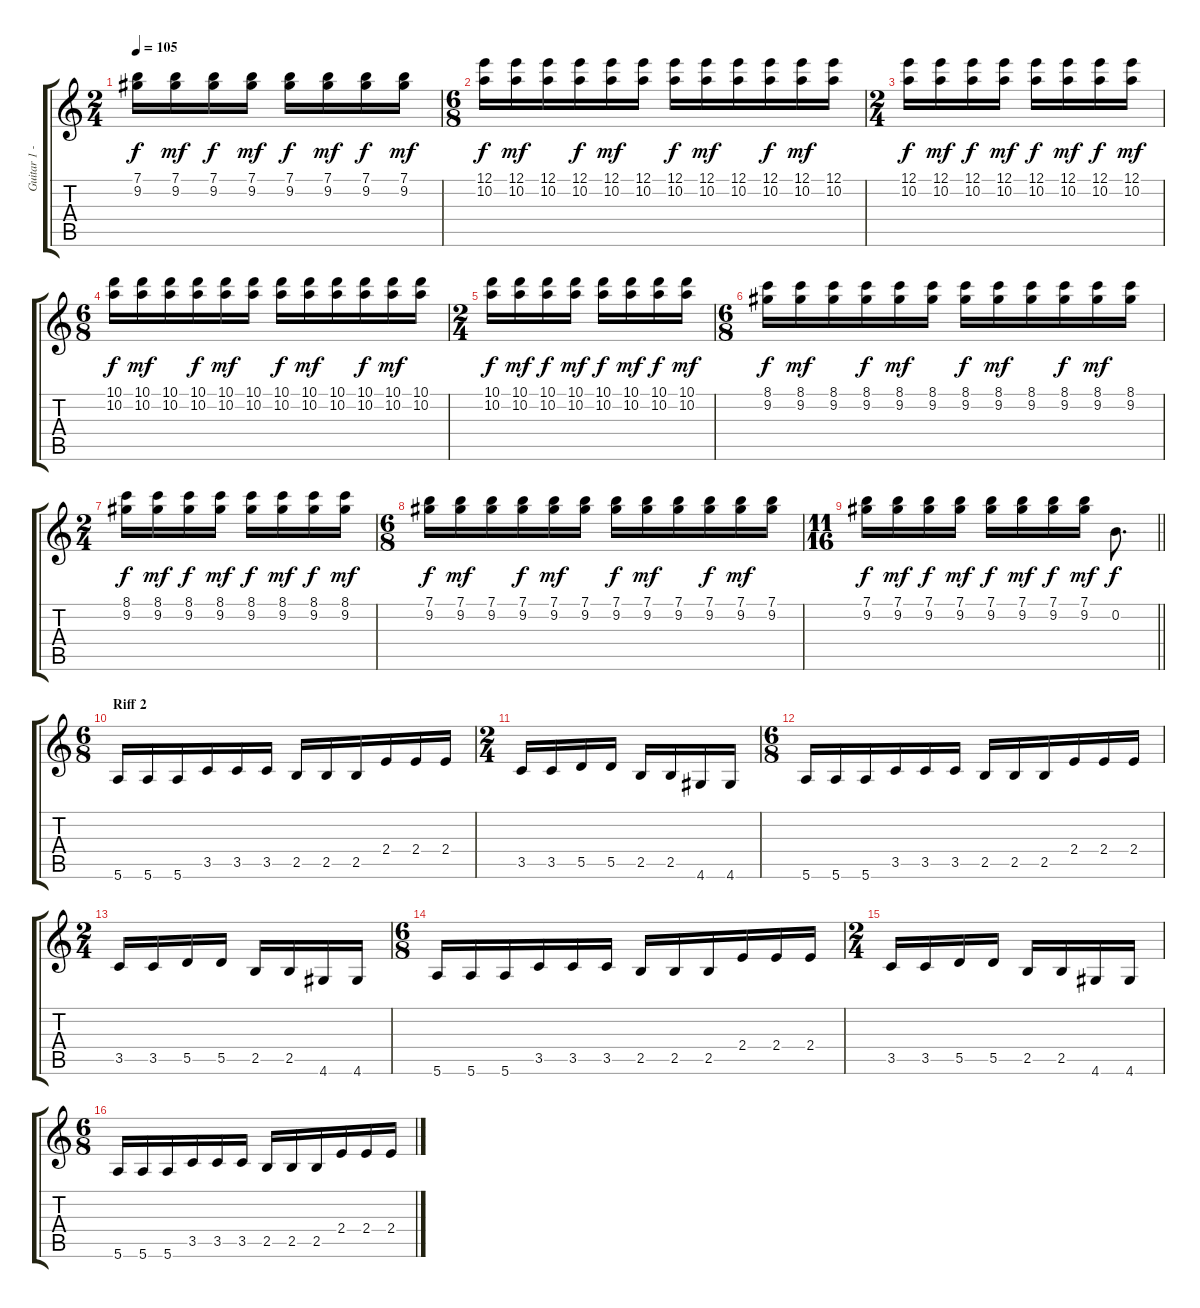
\track ("Guitar 1 - Omar" "Guitar 1 -") {instrument distortionguitar}
\staff {score tabs}
\tuning (E4 B3 G3 D3 A2 E2) {hide}
\ts (2 4)
\tempo 105
\clef g2
\ks c
(7.1 9.2).16{dy f} (7.1 9.2).16{dy mf} (7.1 9.2).16{dy f} (7.1 9.2).16{dy mf} (7.1 9.2).16{dy f} (7.1 9.2).16{dy mf} (7.1 9.2).16{dy f} (7.1 9.2).16{dy mf} |
\ts (6 8)
(12.1 10.2).16{dy f} (12.1 10.2).16{dy mf} (12.1 10.2).16 (12.1 10.2).16{dy f} (12.1 10.2).16{dy mf} (12.1 10.2).16 (12.1 10.2).16{dy f} (12.1 10.2).16{dy mf} (12.1 10.2).16 (12.1 10.2).16{dy f} (12.1 10.2).16{dy mf} (12.1 10.2).16 |
\ts (2 4)
(12.1 10.2).16{dy f} (12.1 10.2).16{dy mf} (12.1 10.2).16{dy f} (12.1 10.2).16{dy mf} (12.1 10.2).16{dy f} (12.1 10.2).16{dy mf} (12.1 10.2).16{dy f} (12.1 10.2).16{dy mf} |
\ts (6 8)
(10.1 10.2).16{dy f} (10.1 10.2).16{dy mf} (10.1 10.2).16 (10.1 10.2).16{dy f} (10.1 10.2).16{dy mf} (10.1 10.2).16 (10.1 10.2).16{dy f} (10.1 10.2).16{dy mf} (10.1 10.2).16 (10.1 10.2).16{dy f} (10.1 10.2).16{dy mf} (10.1 10.2).16 |
\ts (2 4)
(10.1 10.2).16{dy f} (10.1 10.2).16{dy mf} (10.1 10.2).16{dy f} (10.1 10.2).16{dy mf} (10.1 10.2).16{dy f} (10.1 10.2).16{dy mf} (10.1 10.2).16{dy f} (10.1 10.2).16{dy mf} |
\ts (6 8)
(8.1 9.2).16{dy f} (8.1 9.2).16{dy mf} (8.1 9.2).16 (8.1 9.2).16{dy f} (8.1 9.2).16{dy mf} (8.1 9.2).16 (8.1 9.2).16{dy f} (8.1 9.2).16{dy mf} (8.1 9.2).16 (8.1 9.2).16{dy f} (8.1 9.2).16{dy mf} (8.1 9.2).16 |
\ts (2 4)
(8.1 9.2).16{dy f} (8.1 9.2).16{dy mf} (8.1 9.2).16{dy f} (8.1 9.2).16{dy mf} (8.1 9.2).16{dy f} (8.1 9.2).16{dy mf} (8.1 9.2).16{dy f} (8.1 9.2).16{dy mf} |
\ts (6 8)
(7.1 9.2).16{dy f} (7.1 9.2).16{dy mf} (7.1 9.2).16 (7.1 9.2).16{dy f} (7.1 9.2).16{dy mf} (7.1 9.2).16 (7.1 9.2).16{dy f} (7.1 9.2).16{dy mf} (7.1 9.2).16 (7.1 9.2).16{dy f} (7.1 9.2).16{dy mf} (7.1 9.2).16 |
\ts (11 16)
\barLineRight lightlight
(7.1 9.2).16{dy f} (7.1 9.2).16{dy mf} (7.1 9.2).16{dy f} (7.1 9.2).16{dy mf} (7.1 9.2).16{dy f} (7.1 9.2).16{dy mf} (7.1 9.2).16{dy f} (7.1 9.2).16{dy mf} 0.2.8{d dy f volume 13 instrument electricguitarclean} |
\ts (6 8)
\section ("" "Riff 2")
5.6.16{volume 8 instrument distortionguitar} 5.6.16 5.6.16 3.5.16 3.5.16 3.5.16 2.5.16 2.5.16 2.5.16 2.4.16 2.4.16 2.4.16 |
\ts (2 4)
3.5.16 3.5.16 5.5.16 5.5.16 2.5.16 2.5.16 4.6.16 4.6.16 |
\ts (6 8)
5.6.16 5.6.16 5.6.16 3.5.16 3.5.16 3.5.16 2.5.16 2.5.16 2.5.16 2.4.16 2.4.16 2.4.16 |
\ts (2 4)
3.5.16 3.5.16 5.5.16 5.5.16 2.5.16 2.5.16 4.6.16 4.6.16 |
\ts (6 8)
5.6.16 5.6.16 5.6.16 3.5.16 3.5.16 3.5.16 2.5.16 2.5.16 2.5.16 2.4.16 2.4.16 2.4.16 |
\ts (2 4)
3.5.16 3.5.16 5.5.16 5.5.16 2.5.16 2.5.16 4.6.16 4.6.16 |
\ts (6 8)
5.6.16 5.6.16 5.6.16 3.5.16 3.5.16 3.5.16 2.5.16 2.5.16 2.5.16 2.4.16 2.4.16 2.4.16
